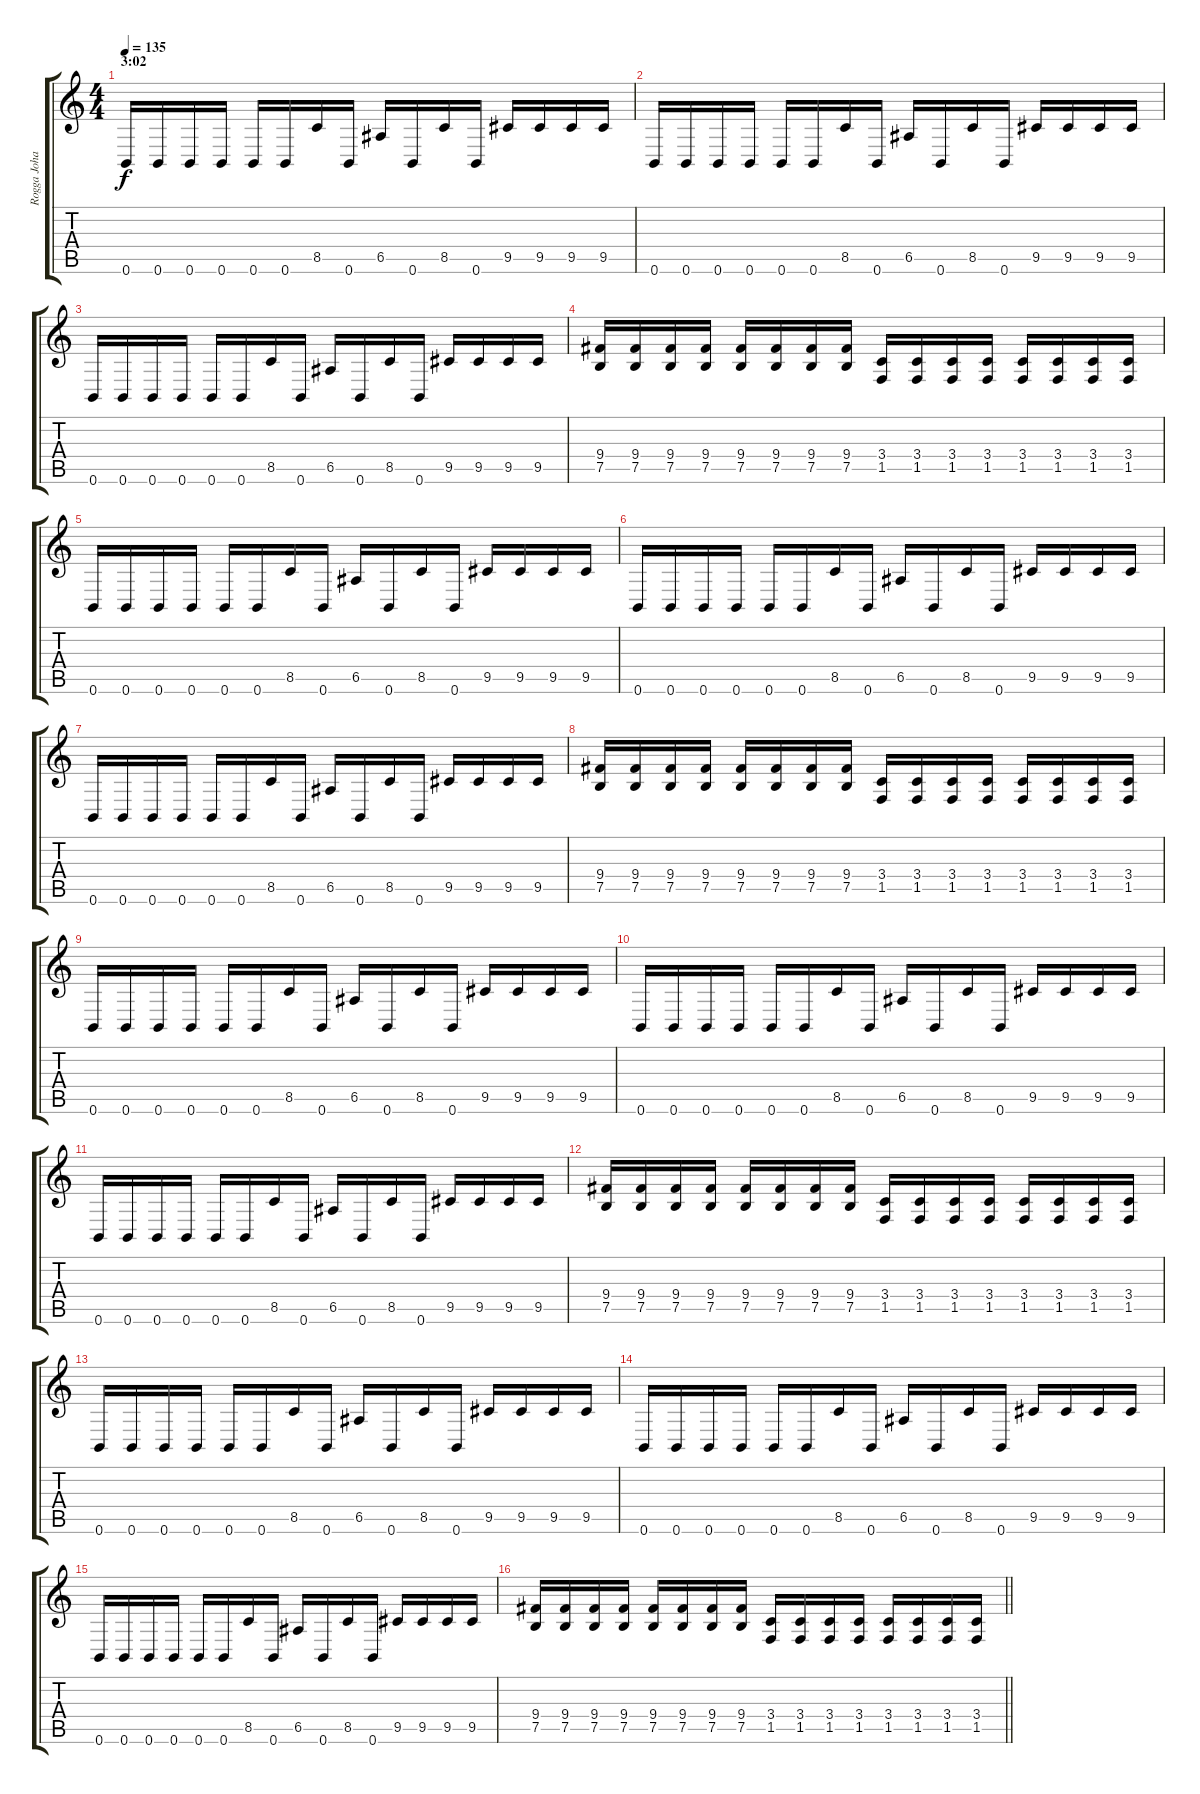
\track ("Rogga Johansson - guitar" "Rogga Joha") {instrument distortionguitar}
\staff {score tabs}
\tuning (B3 Gb3 D3 A2 E2 B1) {hide}
\ts (4 4)
\section ("" "3:02")
\tempo 135
\clef g2
\ks c
0.6.16{dy f} 0.6.16 0.6.16 0.6.16 0.6.16 0.6.16 8.5.16 0.6.16 6.5.16 0.6.16 8.5.16 0.6.16 9.5.16 9.5.16 9.5.16 9.5.16 |
0.6.16 0.6.16 0.6.16 0.6.16 0.6.16 0.6.16 8.5.16 0.6.16 6.5.16 0.6.16 8.5.16 0.6.16 9.5.16 9.5.16 9.5.16 9.5.16 |
0.6.16 0.6.16 0.6.16 0.6.16 0.6.16 0.6.16 8.5.16 0.6.16 6.5.16 0.6.16 8.5.16 0.6.16 9.5.16 9.5.16 9.5.16 9.5.16 |
(9.4 7.5).16 (9.4 7.5).16 (9.4 7.5).16 (9.4 7.5).16 (9.4 7.5).16 (9.4 7.5).16 (9.4 7.5).16 (9.4 7.5).16 (3.4 1.5).16 (3.4 1.5).16 (3.4 1.5).16 (3.4 1.5).16 (3.4 1.5).16 (3.4 1.5).16 (3.4 1.5).16 (3.4 1.5).16 |
0.6.16 0.6.16 0.6.16 0.6.16 0.6.16 0.6.16 8.5.16 0.6.16 6.5.16 0.6.16 8.5.16 0.6.16 9.5.16 9.5.16 9.5.16 9.5.16 |
0.6.16 0.6.16 0.6.16 0.6.16 0.6.16 0.6.16 8.5.16 0.6.16 6.5.16 0.6.16 8.5.16 0.6.16 9.5.16 9.5.16 9.5.16 9.5.16 |
0.6.16 0.6.16 0.6.16 0.6.16 0.6.16 0.6.16 8.5.16 0.6.16 6.5.16 0.6.16 8.5.16 0.6.16 9.5.16 9.5.16 9.5.16 9.5.16 |
(9.4 7.5).16 (9.4 7.5).16 (9.4 7.5).16 (9.4 7.5).16 (9.4 7.5).16 (9.4 7.5).16 (9.4 7.5).16 (9.4 7.5).16 (3.4 1.5).16 (3.4 1.5).16 (3.4 1.5).16 (3.4 1.5).16 (3.4 1.5).16 (3.4 1.5).16 (3.4 1.5).16 (3.4 1.5).16 |
0.6.16 0.6.16 0.6.16 0.6.16 0.6.16 0.6.16 8.5.16 0.6.16 6.5.16 0.6.16 8.5.16 0.6.16 9.5.16 9.5.16 9.5.16 9.5.16 |
0.6.16 0.6.16 0.6.16 0.6.16 0.6.16 0.6.16 8.5.16 0.6.16 6.5.16 0.6.16 8.5.16 0.6.16 9.5.16 9.5.16 9.5.16 9.5.16 |
0.6.16 0.6.16 0.6.16 0.6.16 0.6.16 0.6.16 8.5.16 0.6.16 6.5.16 0.6.16 8.5.16 0.6.16 9.5.16 9.5.16 9.5.16 9.5.16 |
(9.4 7.5).16 (9.4 7.5).16 (9.4 7.5).16 (9.4 7.5).16 (9.4 7.5).16 (9.4 7.5).16 (9.4 7.5).16 (9.4 7.5).16 (3.4 1.5).16 (3.4 1.5).16 (3.4 1.5).16 (3.4 1.5).16 (3.4 1.5).16 (3.4 1.5).16 (3.4 1.5).16 (3.4 1.5).16 |
0.6.16 0.6.16 0.6.16 0.6.16 0.6.16 0.6.16 8.5.16 0.6.16 6.5.16 0.6.16 8.5.16 0.6.16 9.5.16 9.5.16 9.5.16 9.5.16 |
0.6.16 0.6.16 0.6.16 0.6.16 0.6.16 0.6.16 8.5.16 0.6.16 6.5.16 0.6.16 8.5.16 0.6.16 9.5.16 9.5.16 9.5.16 9.5.16 |
0.6.16 0.6.16 0.6.16 0.6.16 0.6.16 0.6.16 8.5.16 0.6.16 6.5.16 0.6.16 8.5.16 0.6.16 9.5.16 9.5.16 9.5.16 9.5.16 |
\barLineRight lightlight
(9.4 7.5).16 (9.4 7.5).16 (9.4 7.5).16 (9.4 7.5).16 (9.4 7.5).16 (9.4 7.5).16 (9.4 7.5).16 (9.4 7.5).16 (3.4 1.5).16 (3.4 1.5).16 (3.4 1.5).16 (3.4 1.5).16 (3.4 1.5).16 (3.4 1.5).16 (3.4 1.5).16 (3.4 1.5).16
